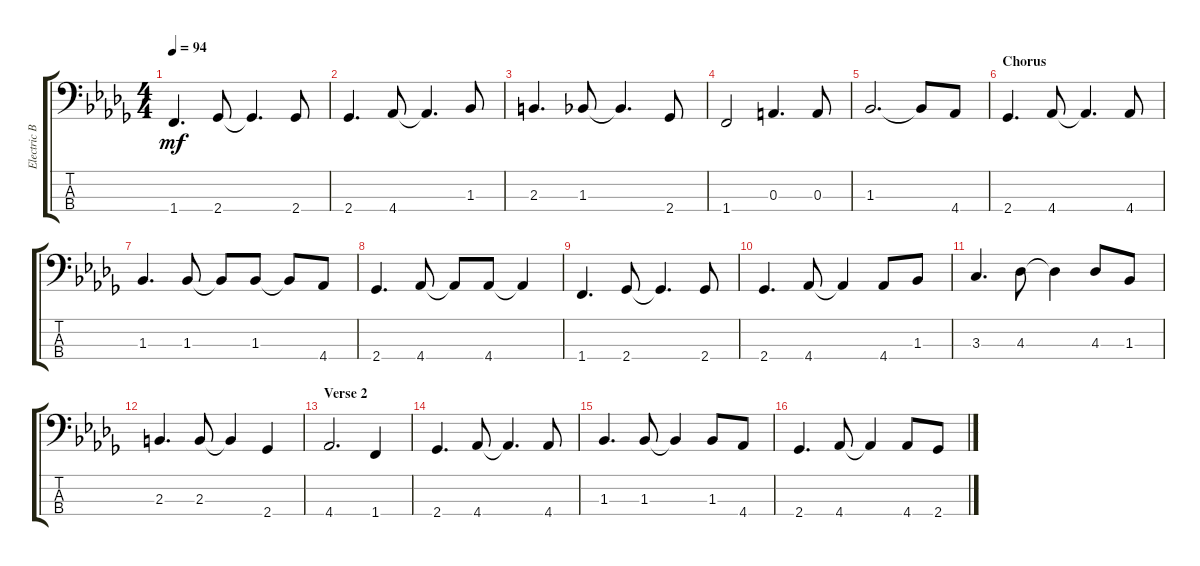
\track ("Electric Bass" "Electric B") {instrument electricbassfinger}
\staff {score tabs}
\tuning (G2 D2 A1 E1) {hide}
\ts (4 4)
\tempo 94
\clef f4
\ks bbminor
1.4.4{d dy mf} 2.4.8 2.4{t}.4{d} 2.4.8 |
2.4.4{d} 4.4.8 4.4{t}.4{d} 1.3.8 |
2.3.4{d} 1.3.8 1.3{t}.4{d} 2.4.8 |
1.4.2 0.3.4{d} 0.3.8 |
1.3.2{d} 1.3{t}.8 4.4.8 |
\section ("" "Chorus")
2.4.4{d} 4.4.8 4.4{t}.4{d} 4.4.8 |
1.3.4{d} 1.3.8 1.3{t}.8 1.3.8 1.3{t}.8 4.4.8 |
2.4.4{d} 4.4.8 4.4{t}.8 4.4.8 4.4{t}.4 |
1.4.4{d} 2.4.8 2.4{t}.4{d} 2.4.8 |
2.4.4{d} 4.4.8 4.4{t}.4 4.4.8 1.3.8 |
3.3.4{d} 4.3.8 4.3{t}.4 4.3.8 1.3.8 |
2.3.4{d} 2.3.8 2.3{t}.4 2.4.4 |
\section ("" "Verse 2")
4.4.2{d} 1.4.4 |
2.4.4{d} 4.4.8 4.4{t}.4{d} 4.4.8 |
1.3.4{d} 1.3.8 1.3{t}.4 1.3.8 4.4.8 |
2.4.4{d} 4.4.8 4.4{t}.4 4.4.8 2.4.8
